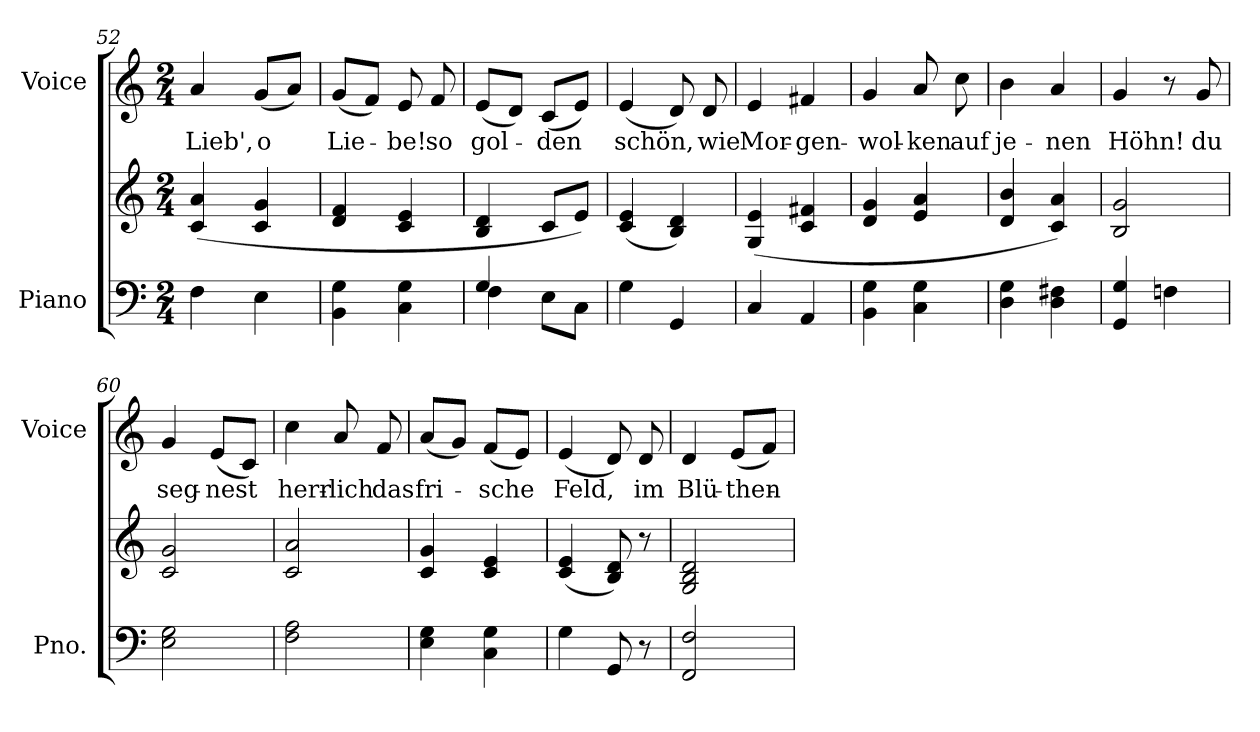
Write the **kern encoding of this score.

**kern	**kern	**kern	**text
*part2	*part2	*part1	*part1
*staff3	*staff2	*staff1	*staff1
*I"Piano	*	*I"Voice	*
*I'Pno.	*	*I'Voice	*
*clefF4	*clefG2	*clefG2	*
*k[]	*k[]	*k[]	*
*C:	*C:	*C:	*
*M2/4	*M2/4	*M2/4	*
=52	=52	=52	=52
!	!	!	!LO:LY:b:color=#000000
4Fi\	(4ci/ 4ai	4ai/	Lieb',
!	!	!	!LO:LY:b:color=#000000
4Ei\	4ci/ 4gi	(8gi/L	o
.	.	8ai/J)	.
=53	=53	=53	=53
!	!	!	!LO:LY:b:color=#000000
4BBi\ 4Gi	4di/ 4fi	(8gi/L	Lie-
.	.	8fi/J)	.
!	!	!	!LO:LY:b:color=#000000
4Ci\ 4Gi	4ci/ 4ei	8ei/	-be!
!	!	!	!LO:LY:b:color=#000000
.	.	8fi/	so
=54	=54	=54	=54
*^	*	*	*
!	!	!	!	!LO:LY:b:color=#000000
4Gi/	4Fi\	4Bi/ 4di	(8ei/L	gol-
.	.	.	8di/J)	.
!	!	!	!	!LO:LY:b:color=#000000
4ryy	8Ei\L	8ci/L	(8ci/L	-den
.	8Ci\J	8ei/J)	8ei/J)	.
*v	*v	*	*	*
=55	=55	=55	=55
*^	*	*	*
!	!	!	!	!LO:LY:b:color=#000000
*v	*v	*	*	*
4Gi\	(4ci/ 4ei	(4ei/	schön,
4GGi/	4Bi/ 4di)	8di/)	.
!	!	!	!LO:LY:b:color=#000000
.	.	8di/	wie
=56	=56	=56	=56
!	!	!	!LO:LY:b:color=#000000
4Ci/	(4Gi/ 4ei	4ei/	Mor-
!	!	!	!LO:LY:b:color=#000000
4AAi/	4ci/ 4f#Xi	4f#Xi/	-gen-
=57	=57	=57	=57
!	!	!	!LO:LY:b:color=#000000
4BBi\ 4Gi	4di/ 4gi	4gi/	-wol-
!	!	!	!LO:LY:b:color=#000000
4Ci\ 4Gi	4ei/ 4ai	8ai/	-ken
!	!	!	!LO:LY:b:color=#000000
.	.	8cci\	auf
=58	=58	=58	=58
!	!	!	!LO:LY:b:color=#000000
4Di\ 4Gi	4di/ 4bi	4bi\	je-
!	!	!	!LO:LY:b:color=#000000
4Di\ 4F#Xi	4ci/ 4ai)	4ai/	-nen
=59	=59	=59	=59
!	!	!	!LO:LY:b:color=#000000
4GGi/ 4Gi	2Bi/ 2gi	4gi/	Höhn!
4Fni\	.	8r	.
!	!	!	!LO:LY:b:color=#000000
.	.	8gi/	du
=60	=60	=60	=60
!	!	!	!LO:LY:b:color=#000000
2Ei\ 2Gi	2ci/ 2gi	4gi/	seg-
!	!	!	!LO:LY:b:color=#000000
.	.	(8ei/L	-nest
.	.	8ci/J)	.
!!LO:LB:g=z
=61	=61	=61	=61
!	!	!	!LO:LY:b:color=#000000
2Fi\ 2Ai	2ci/ 2ai	4cci\	herr-
!	!	!	!LO:LY:b:color=#000000
.	.	8ai/	-lich
!	!	!	!LO:LY:b:color=#000000
.	.	8fi/	das
=62	=62	=62	=62
!	!	!	!LO:LY:b:color=#000000
4Ei\ 4Gi	4ci/ 4gi	(8ai/L	fri-
.	.	8gi/J)	.
!	!	!	!LO:LY:b:color=#000000
4Ci\ 4Gi	4ci/ 4ei	(8fi/L	-sche
.	.	8ei/J)	.
=63	=63	=63	=63
!	!	!	!LO:LY:b:color=#000000
4Gi\	(4ci/ 4ei	(4ei/	Feld,
8GGi/	8Bi/ 8di)	8di/)	.
!	!	!	!LO:LY:b:color=#000000
8r	8r	8di/	im
=64	=64	=64	=64
!	!	!	!LO:LY:b:color=#000000
2FFi/ 2Fi	2Gi/ 2Bi 2di	4di/	Blü-
!	!	!	!LO:LY:b:color=#000000
.	.	(8ei/L	-then-
.	.	8fi/J)	.
=	=	=	=
*-	*-	*-	*-
